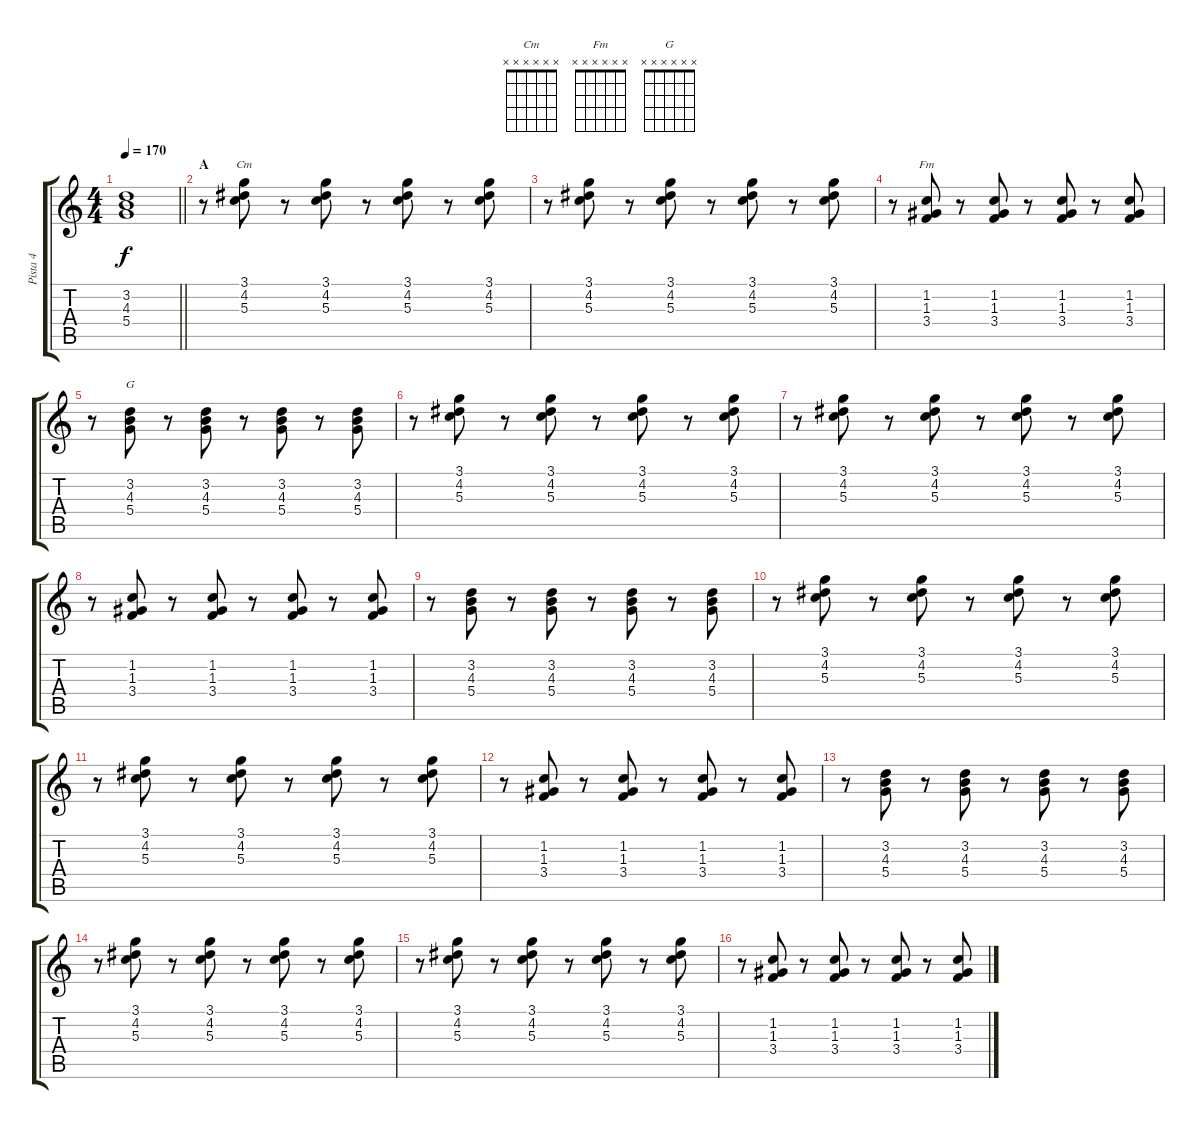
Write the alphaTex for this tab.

\track ("Pista 4" "Pista 4") {instrument overdrivenguitar}
\staff {score tabs}
\tuning (E4 B3 G3 D3 A2 E2) {hide}
\chord ("Cm" x x x x x x)
\chord ("Fm" x x x x x x)
\chord ("G" x x x x x x)
\ts (4 4)
\tempo 170
\clef g2
\barLineRight lightlight
\ks c
(3.2{t} 4.3{t} 5.4{t}).1{dy f} |
\section ("" "A")
r.8 (3.1 4.2 5.3).8{ch "Cm"} r.8 (3.1 4.2 5.3).8 r.8 (3.1 4.2 5.3).8 r.8 (3.1 4.2 5.3).8 |
r.8 (3.1 4.2 5.3).8 r.8 (3.1 4.2 5.3).8 r.8 (3.1 4.2 5.3).8 r.8 (3.1 4.2 5.3).8 |
r.8 (1.2 1.3 3.4).8{ch "Fm"} r.8 (1.2 1.3 3.4).8 r.8 (1.2 1.3 3.4).8 r.8 (1.2 1.3 3.4).8 |
r.8 (3.2 4.3 5.4).8{ch "G"} r.8 (3.2 4.3 5.4).8 r.8 (3.2 4.3 5.4).8 r.8 (3.2 4.3 5.4).8 |
r.8 (3.1 4.2 5.3).8 r.8 (3.1 4.2 5.3).8 r.8 (3.1 4.2 5.3).8 r.8 (3.1 4.2 5.3).8 |
r.8 (3.1 4.2 5.3).8 r.8 (3.1 4.2 5.3).8 r.8 (3.1 4.2 5.3).8 r.8 (3.1 4.2 5.3).8 |
r.8 (1.2 1.3 3.4).8 r.8 (1.2 1.3 3.4).8 r.8 (1.2 1.3 3.4).8 r.8 (1.2 1.3 3.4).8 |
r.8 (3.2 4.3 5.4).8 r.8 (3.2 4.3 5.4).8 r.8 (3.2 4.3 5.4).8 r.8 (3.2 4.3 5.4).8 |
r.8 (3.1 4.2 5.3).8 r.8 (3.1 4.2 5.3).8 r.8 (3.1 4.2 5.3).8 r.8 (3.1 4.2 5.3).8 |
r.8 (3.1 4.2 5.3).8 r.8 (3.1 4.2 5.3).8 r.8 (3.1 4.2 5.3).8 r.8 (3.1 4.2 5.3).8 |
r.8 (1.2 1.3 3.4).8 r.8 (1.2 1.3 3.4).8 r.8 (1.2 1.3 3.4).8 r.8 (1.2 1.3 3.4).8 |
r.8 (3.2 4.3 5.4).8 r.8 (3.2 4.3 5.4).8 r.8 (3.2 4.3 5.4).8 r.8 (3.2 4.3 5.4).8 |
r.8 (3.1 4.2 5.3).8 r.8 (3.1 4.2 5.3).8 r.8 (3.1 4.2 5.3).8 r.8 (3.1 4.2 5.3).8 |
r.8 (3.1 4.2 5.3).8 r.8 (3.1 4.2 5.3).8 r.8 (3.1 4.2 5.3).8 r.8 (3.1 4.2 5.3).8 |
r.8 (1.2 1.3 3.4).8 r.8 (1.2 1.3 3.4).8 r.8 (1.2 1.3 3.4).8 r.8 (1.2 1.3 3.4).8
